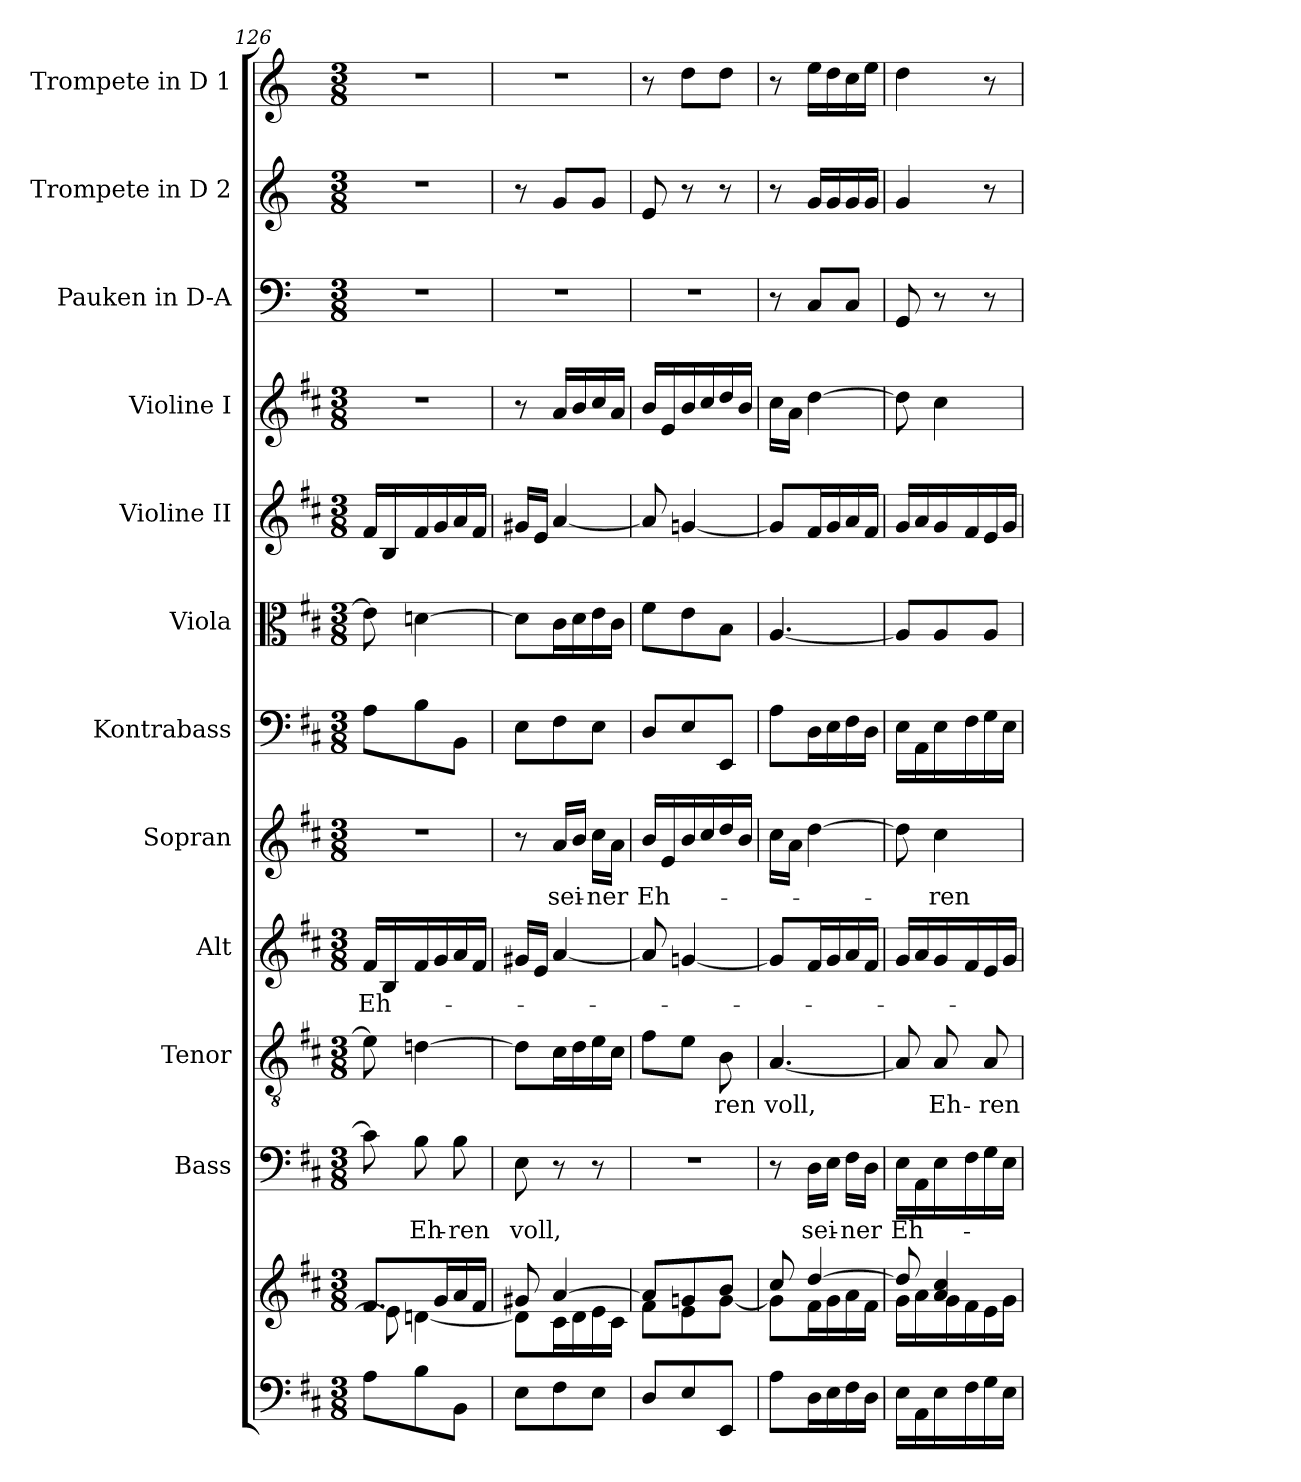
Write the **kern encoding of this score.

**kern	**kern	**kern	**text	**kern	**text	**kern	**text	**kern	**text	**kern	**kern	**kern	**kern	**kern	**kern	**kern
*part12	*part12	*part11	*part11	*part10	*part10	*part9	*part9	*part8	*part8	*part7	*part6	*part5	*part4	*part3	*part2	*part1
*staff13	*staff12	*staff11	*staff11	*staff10	*staff10	*staff9	*staff9	*staff8	*staff8	*staff7	*staff6	*staff5	*staff4	*staff3	*staff2	*staff1
*	*	*I"Bass	*	*I"Tenor	*	*I"Alt	*	*I"Sopran	*	*I"Kontrabass	*I"Viola	*I"Violine II	*I"Violine I	*I"Pauken in D-A	*I"Trompete in D 2	*I"Trompete in D 1
*	*	*I'B.	*	*I'T.	*	*I'A.	*	*I'S.	*	*I'Kb.	*I'Vla.	*I'Vl. II	*I'Vl. I	*I'Pauk.	*I'Trp. D 2	*I'Trp. D 1
*clefF4	*clefG2	*clefF4	*	*clefGv2	*	*clefG2	*	*clefG2	*	*clefF4	*clefC3	*clefG2	*clefG2	*clefF4	*clefG2	*clefG2
*	*	*	*	*	*	*	*	*	*	*ITrd7c12	*	*	*	*ITrd-1c-2	*ITrd1c2	*ITrd1c2
*k[f#c#]	*k[f#c#]	*k[f#c#]	*	*k[f#c#]	*	*k[f#c#]	*	*k[f#c#]	*	*k[f#c#]	*k[f#c#]	*k[f#c#]	*k[f#c#]	*k[f#c#]	*k[b-e-]	*k[b-e-]
*D:	*D:	*D:	*	*D:	*	*D:	*	*D:	*	*D:	*D:	*D:	*D:	*D:	*B-:	*B-:
*M3/8	*M3/8	*M3/8	*	*M3/8	*	*M3/8	*	*M3/8	*	*M3/8	*M3/8	*M3/8	*M3/8	*M3/8	*M3/8	*M3/8
=126	=126	=126	=126	=126	=126	=126	=126	=126	=126	=126	=126	=126	=126	=126	=126	=126
*	*^	*	*	*	*	*	*	*	*	*	*	*	*	*	*	*
!	!	!	!	!	!	!	!	!LO:LY:b	!	!	!	!	!	!	!	!	!
8A\L	8.f#/L	8e\]	8c\]	.	8e\]	.	16f#/LL	Eh-	4.r	.	8AA\L	8e\]	16f#/LL	4.r	4.r	4.r	4.r
.	.	.	.	.	.	.	16B/	.	.	.	.	.	16B/	.	.	.	.
!	!	!	!	!LO:LY:b	!	!	!	!	!	!	!	!	!	!	!	!	!
8B\	.	[<4dn\	8B\	Eh-	[4dn\	.	16f#/	.	.	.	8BB\	[4dn\	16f#/	.	.	.	.
.	16g/L	.	.	.	.	.	16g/	.	.	.	.	.	16g/	.	.	.	.
!	!	!	!	!LO:LY:b	!	!	!	!	!	!	!	!	!	!	!	!	!
8BB\J	16a/	.	8B\	-ren	.	.	16a/	.	.	.	8BBB\J	.	16a/	.	.	.	.
.	16f#/JJ	.	.	.	.	.	16f#/JJ	.	.	.	.	.	16f#/JJ	.	.	.	.
=127	=127	=127	=127	=127	=127	=127	=127	=127	=127	=127	=127	=127	=127	=127	=127	=127	=127
!	!	!	!	!LO:LY:b	!	!	!	!	!	!	!	!	!	!	!	!	!
8E\L	8g#X/	8d\L]	8E\	voll,	8d\L]	.	16g#X/LL	.	8r	.	8EE\L	8d\L]	16g#X/LL	8r	4.r	8r	4.r
.	.	.	.	.	.	.	16e/JJ	.	.	.	.	.	16e/JJ	.	.	.	.
!	!	!	!	!	!	!	!	!	!	!LO:LY:b	!	!	!	!	!	!	!
8F#\	[>4a/	16c#\L	8r	.	16c#\L	.	[4a/	.	16a/LL	sei-	8FF#\	16c#\L	[4a/	16a/LL	.	8f/L	.
.	.	16d\	.	.	16d\	.	.	.	16b/JJ	.	.	16d\	.	16b/	.	.	.
!	!	!	!	!	!	!	!	!	!	!LO:LY:b	!	!	!	!	!	!	!
8E\J	.	16e\	8r	.	16e\	.	.	.	16cc#\LL	-ner	8EE\J	16e\	.	16cc#/	.	8f/J	.
.	.	16c#\JJ	.	.	16c#\JJ	.	.	.	16a\JJ	.	.	16c#\JJ	.	16a/JJ	.	.	.
=128	=128	=128	=128	=128	=128	=128	=128	=128	=128	=128	=128	=128	=128	=128	=128	=128	=128
!	!	!	!	!	!	!	!	!	!	!LO:LY:b	!	!	!	!	!	!	!
8D/L	8a/L]	8f#\L	4.r	.	8f#\L	.	8a/]	.	16b/LL	Eh-	8DD/L	8f#\L	8a/]	16b/LL	4.r	8d/	8r
.	.	.	.	.	.	.	.	.	16e/	.	.	.	.	16e/	.	.	.
8E/	8gn/	8e\	.	.	8e\J	.	[4gn/	.	16b/	.	8EE/	8e\	[4gn/	16b/	.	8r	8cc\L
.	.	.	.	.	.	.	.	.	16cc#/	.	.	.	.	16cc#/	.	.	.
!	!	!	!	!	!	!LO:LY:b	!	!	!	!	!	!	!	!	!	!	!
8EE/J	8b/J	[<8g\J	.	.	8B\	-ren	.	.	16dd/	.	8EEE/J	8B\J	.	16dd/	.	8r	8cc\J
.	.	.	.	.	.	.	.	.	16b/JJ	.	.	.	.	16b/JJ	.	.	.
!!LO:PB:g=z
=129	=129	=129	=129	=129	=129	=129	=129	=129	=129	=129	=129	=129	=129	=129	=129	=129	=129
!	!	!	!	!	!	!LO:LY:b	!	!	!	!	!	!	!	!	!	!	!
8A\L	8cc#/	8g\L]	8r	.	[4.A/	voll,	8g/L]	.	16cc#\LL	.	8AA\L	[4.A/	8g/L]	16cc#\LL	8r	8r	8r
.	.	.	.	.	.	.	.	.	16a\JJ	.	.	.	.	16a\JJ	.	.	.
!	!	!	!	!LO:LY:b	!	!	!	!	!	!	!	!	!	!	!	!	!
16D\L	[>4dd/	16f#\L	16D\LL	sei-	.	.	16f#/L	.	[4dd\	.	16DD\L	.	16f#/L	[4dd\	8D/L	16f/LL	16dd\LL
16E\	.	16g\	16E\JJ	.	.	.	16g/	.	.	.	16EE\	.	16g/	.	.	16f/	16cc\
!	!	!	!	!LO:LY:b	!	!	!	!	!	!	!	!	!	!	!	!	!
16F#\	.	16a\	16F#\LL	-ner	.	.	16a/	.	.	.	16FF#\	.	16a/	.	8D/J	16f/	16b-\
16D\JJ	.	16f#\JJ	16D\JJ	.	.	.	16f#/JJ	.	.	.	16DD\JJ	.	16f#/JJ	.	.	16f/JJ	16dd\JJ
=130	=130	=130	=130	=130	=130	=130	=130	=130	=130	=130	=130	=130	=130	=130	=130	=130	=130
!	!	!	!	!LO:LY:b	!	!	!	!	!	!	!	!	!	!	!	!	!
16E\LL	8dd/]	16g\LL	16E\LL	Eh-	8A/]	.	16g/LL	.	8dd\]	.	16EE\LL	8A/L]	16g/LL	8dd\]	8AA/	4f/	4cc\
16AA\	.	16a\	16AA\	.	.	.	16a/	.	.	.	16AAA\	.	16a/	.	.	.	.
!	!	!	!	!	!	!LO:LY:b	!	!	!	!LO:LY:b	!	!	!	!	!	!	!
16E\	4a/ 4cc#/	16g\	16E\	.	8A/	Eh-	16g/	.	4cc#\	-ren	16EE\	8A/	16g/	4cc#\	8r	.	.
16F#\	.	16f#\	16F#\	.	.	.	16f#/	.	.	.	16FF#\	.	16f#/	.	.	.	.
!	!	!	!	!	!	!LO:LY:b	!	!	!	!	!	!	!	!	!	!	!
16G\	.	16e\	16G\	.	8A/	-ren	16e/	.	.	.	16GG\	8A/J	16e/	.	8r	8r	8r
16E\JJ	.	16g\JJ	16E\JJ	.	.	.	16g/JJ	.	.	.	16EE\JJ	.	16g/JJ	.	.	.	.
*	*v	*v	*	*	*	*	*	*	*	*	*	*	*	*	*	*	*
=	=	=	=	=	=	=	=	=	=	=	=	=	=	=	=	=
*-	*-	*-	*-	*-	*-	*-	*-	*-	*-	*-	*-	*-	*-	*-	*-	*-
